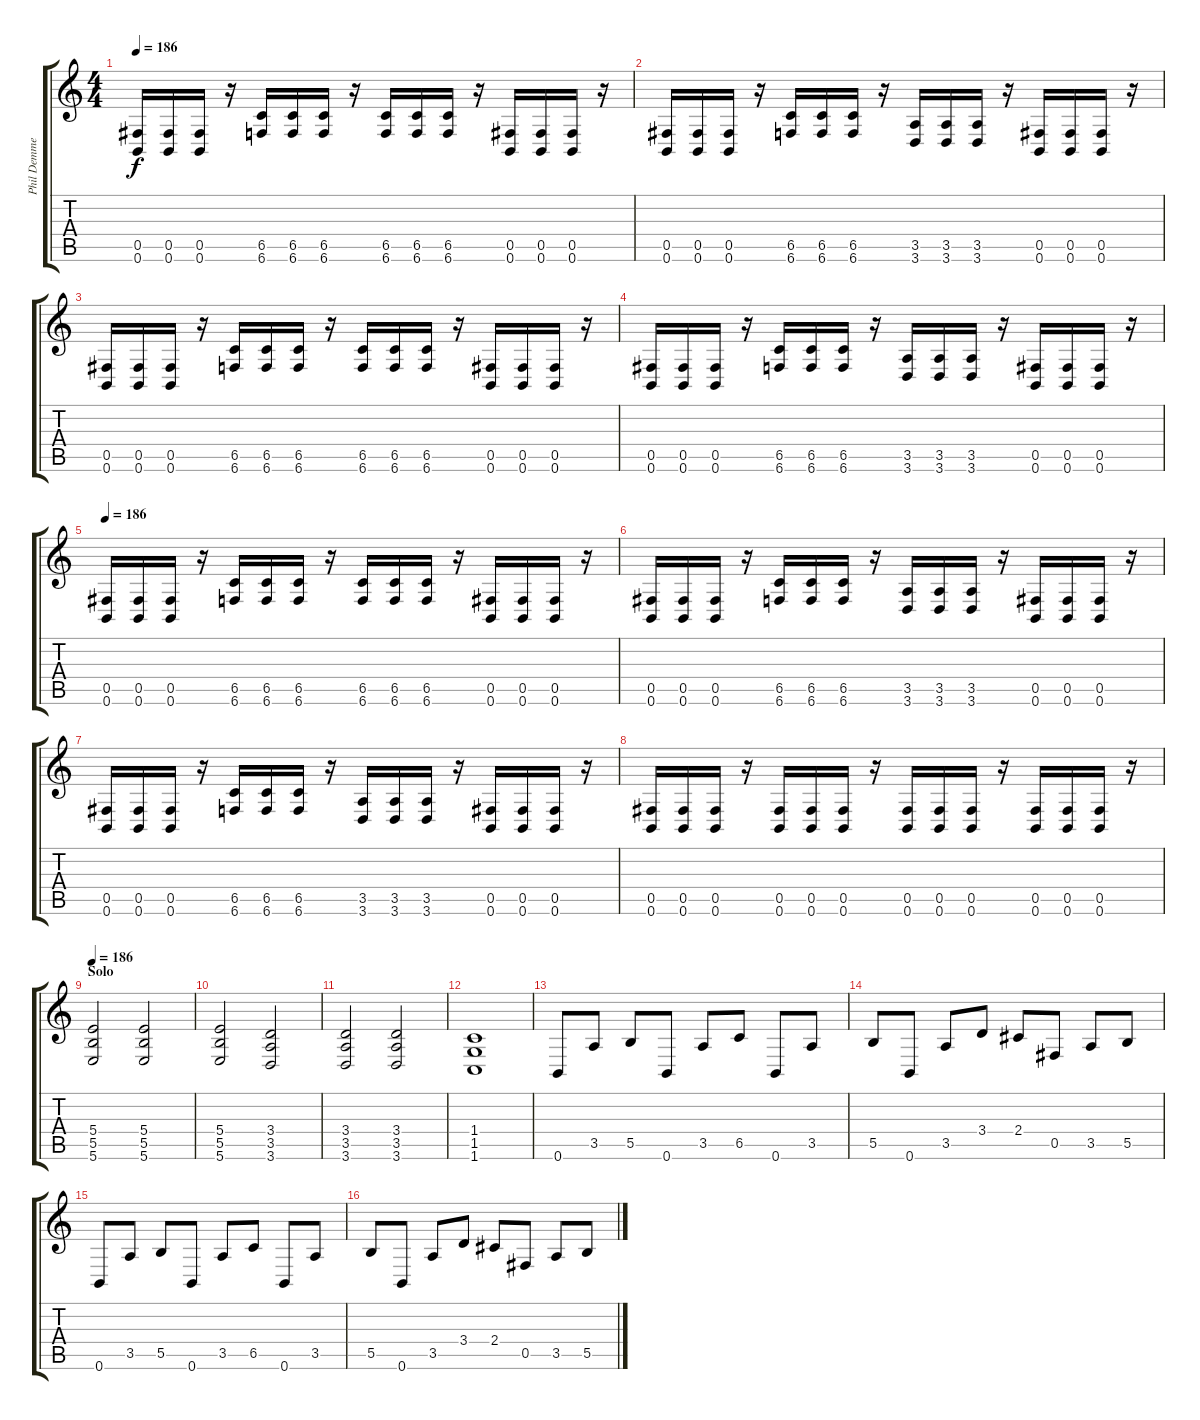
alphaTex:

\track ("Phil Demmel" "Phil Demme") {instrument distortionguitar}
\staff {score tabs}
\tuning (Db4 Ab3 E3 B2 Gb2 B1) {hide}
\ts (4 4)
\tempo 186
\clef g2
\ks c
(0.5 0.6).16{dy f} (0.5 0.6).16 (0.5 0.6).16 r.16 (6.5 6.6).16 (6.5 6.6).16 (6.5 6.6).16 r.16 (6.5 6.6).16 (6.5 6.6).16 (6.5 6.6).16 r.16 (0.5 0.6).16 (0.5 0.6).16 (0.5 0.6).16 r.16 |
(0.5 0.6).16 (0.5 0.6).16 (0.5 0.6).16 r.16 (6.5 6.6).16 (6.5 6.6).16 (6.5 6.6).16 r.16 (3.5 3.6).16 (3.5 3.6).16 (3.5 3.6).16 r.16 (0.5 0.6).16 (0.5 0.6).16 (0.5 0.6).16 r.16 |
(0.5 0.6).16{volume 12} (0.5 0.6).16 (0.5 0.6).16 r.16 (6.5 6.6).16 (6.5 6.6).16 (6.5 6.6).16 r.16 (6.5 6.6).16 (6.5 6.6).16 (6.5 6.6).16 r.16 (0.5 0.6).16 (0.5 0.6).16 (0.5 0.6).16 r.16 |
(0.5 0.6).16{volume 12} (0.5 0.6).16 (0.5 0.6).16 r.16 (6.5 6.6).16 (6.5 6.6).16 (6.5 6.6).16 r.16 (3.5 3.6).16 (3.5 3.6).16 (3.5 3.6).16 r.16 (0.5 0.6).16 (0.5 0.6).16 (0.5 0.6).16 r.16 |
\tempo 186
(0.5 0.6).16 (0.5 0.6).16 (0.5 0.6).16 r.16 (6.5 6.6).16 (6.5 6.6).16 (6.5 6.6).16 r.16 (6.5 6.6).16 (6.5 6.6).16 (6.5 6.6).16 r.16 (0.5 0.6).16 (0.5 0.6).16 (0.5 0.6).16 r.16 |
(0.5 0.6).16 (0.5 0.6).16 (0.5 0.6).16 r.16 (6.5 6.6).16 (6.5 6.6).16 (6.5 6.6).16 r.16 (3.5 3.6).16 (3.5 3.6).16 (3.5 3.6).16 r.16 (0.5 0.6).16 (0.5 0.6).16 (0.5 0.6).16 r.16 |
(0.5 0.6).16{volume 12} (0.5 0.6).16 (0.5 0.6).16 r.16 (6.5 6.6).16 (6.5 6.6).16 (6.5 6.6).16 r.16 (3.5 3.6).16 (3.5 3.6).16 (3.5 3.6).16 r.16 (0.5 0.6).16 (0.5 0.6).16 (0.5 0.6).16 r.16 |
(0.5 0.6).16{volume 12} (0.5 0.6).16 (0.5 0.6).16 r.16 (0.5 0.6).16 (0.5 0.6).16 (0.5 0.6).16 r.16 (0.5 0.6).16 (0.5 0.6).16 (0.5 0.6).16 r.16 (0.5 0.6).16 (0.5 0.6).16 (0.5 0.6).16 r.16 |
\section ("" "Solo")
\tempo 186
(5.4 5.5 5.6).2{volume 12} (5.4 5.5 5.6).2 |
(5.4 5.5 5.6).2{volume 12} (3.4 3.5 3.6).2 |
(3.4 3.5 3.6).2{volume 12} (3.4 3.5 3.6).2 |
(1.4 1.5 1.6).1{volume 12} |
0.6.8{volume 12} 3.5.8 5.5.8 0.6.8 3.5.8 6.5.8 0.6.8 3.5.8 |
5.5.8{volume 12} 0.6.8 3.5.8 3.4.8 2.4.8 0.5.8 3.5.8 5.5.8 |
0.6.8{volume 12} 3.5.8 5.5.8 0.6.8 3.5.8 6.5.8 0.6.8 3.5.8 |
5.5.8{volume 12} 0.6.8 3.5.8 3.4.8 2.4.8 0.5.8 3.5.8 5.5.8
